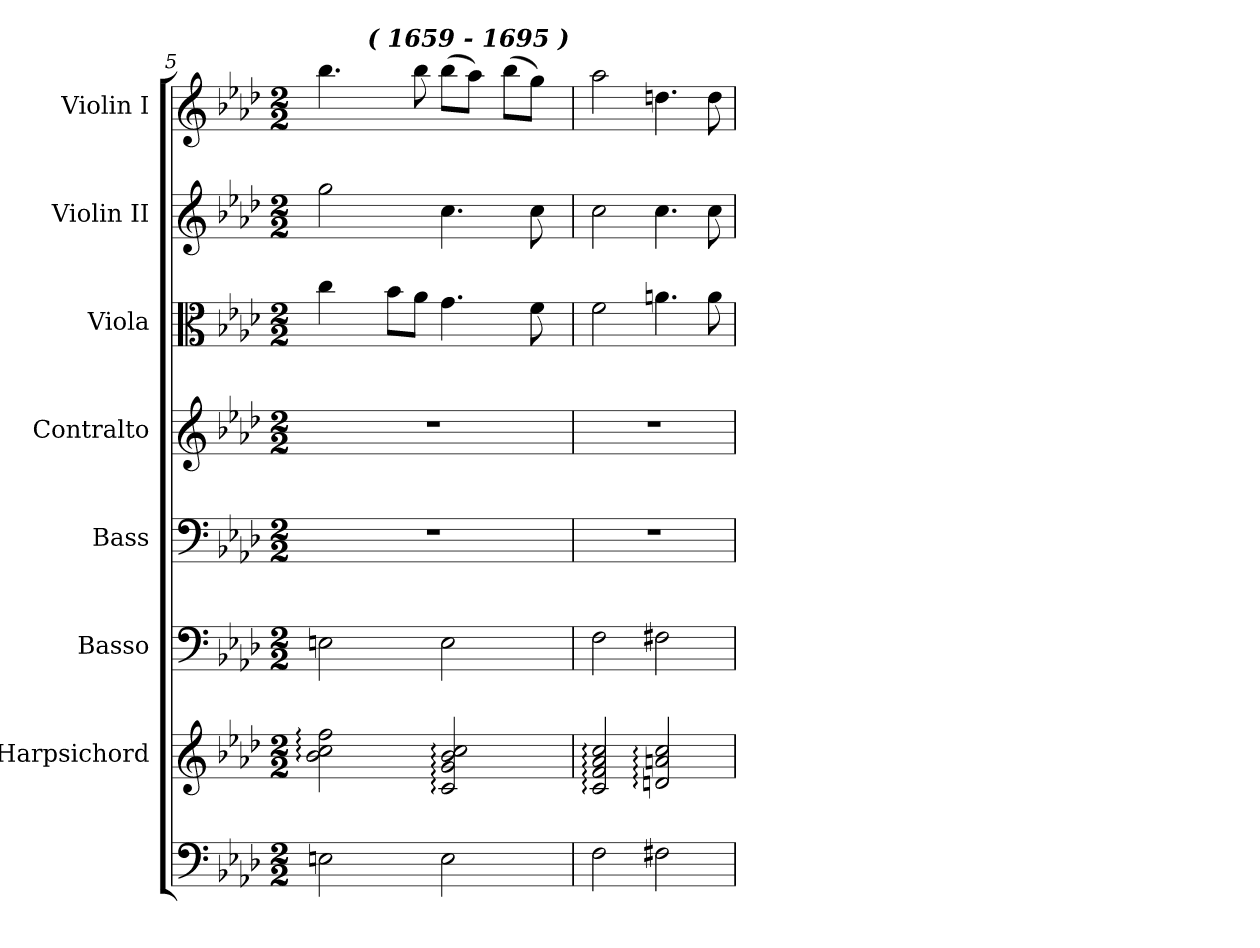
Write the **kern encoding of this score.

**kern	**kern	**kern	**kern	**kern	**kern	**kern	**kern
*part8	*part7	*part6	*part5	*part4	*part3	*part2	*part1
*staff8	*staff7	*staff6	*staff5	*staff4	*staff3	*staff2	*staff1
*	*I"Harpsichord	*I"Basso	*I"Bass	*I"Contralto	*I"Viola	*I"Violin II	*I"Violin I
*	*	*	*I'B.	*I'C.	*I'Vla.	*I'Vln. II	*I'Vln. I
*clefF4	*clefG2	*clefF4	*clefF4	*clefG2	*clefC3	*clefG2	*clefG2
*k[b-e-a-d-]	*k[b-e-a-d-]	*k[b-e-a-d-]	*k[b-e-a-d-]	*k[b-e-a-d-]	*k[b-e-a-d-]	*k[b-e-a-d-]	*k[b-e-a-d-]
*f:	*f:	*f:	*f:	*f:	*f:	*f:	*f:
*M2/2	*M2/2	*M2/2	*M2/2	*M2/2	*M2/2	*M2/2	*M2/2
=5	=5	=5	=5	=5	=5	=5	=5
!	!	!	!	!	!	!	!LO:TX:a:B:t=Henry Purcell
*	*	*	*	*	*	*	*^
2Eni\	2b-i\: 2cci: 2ffi:	2Eni\	1r	1r	4cci\	2ggi\	4.bb-i\	8ryy
.	.	.	.	.	.	.	.	32ryy
.	.	.	.	.	.	.	.	64ryy
.	.	.	.	.	.	.	.	512.ryy
!	!	!	!	!	!	!	!	!LO:TX:a:Bi:t=( 1659 - 1695 )
.	.	.	.	.	.	.	.	2ryy
.	.	.	.	.	8b-i\L	.	.	.
.	.	.	.	.	8a-i\J	.	8bb-i\	.
2Ei\	2ci/: 2gi: 2b-i: 2cci:	2Ei\	.	.	4.gi\	4.cci\	(8bb-i\L	.
.	.	.	.	.	.	.	8aa-i\J)	.
.	.	.	.	.	.	.	.	4ryy
.	.	.	.	.	.	.	(8bb-i\L	.
.	.	.	.	.	8fi\	8cci\	8ggi\J)	.
.	.	.	.	.	.	.	.	16ryy
.	.	.	.	.	.	.	.	128ryy
.	.	.	.	.	.	.	.	256ryy
.	.	.	.	.	.	.	.	1024ryy
*	*	*	*	*	*	*	*v	*v
!!LO:LB:g=z
=6	=6	=6	=6	=6	=6	=6	=6
2Fi\	2ci/: 2fi: 2a-i: 2cci:	2Fi\	1r	1r	2fi\	2cci\	2aa-i\
2F#Xi\	2dni/: 2ani: 2cci:	2F#Xi\	.	.	4.ani\	4.cci\	4.ddni\
.	.	.	.	.	8ai\	8cci\	8ddi\
=	=	=	=	=	=	=	=
*-	*-	*-	*-	*-	*-	*-	*-
